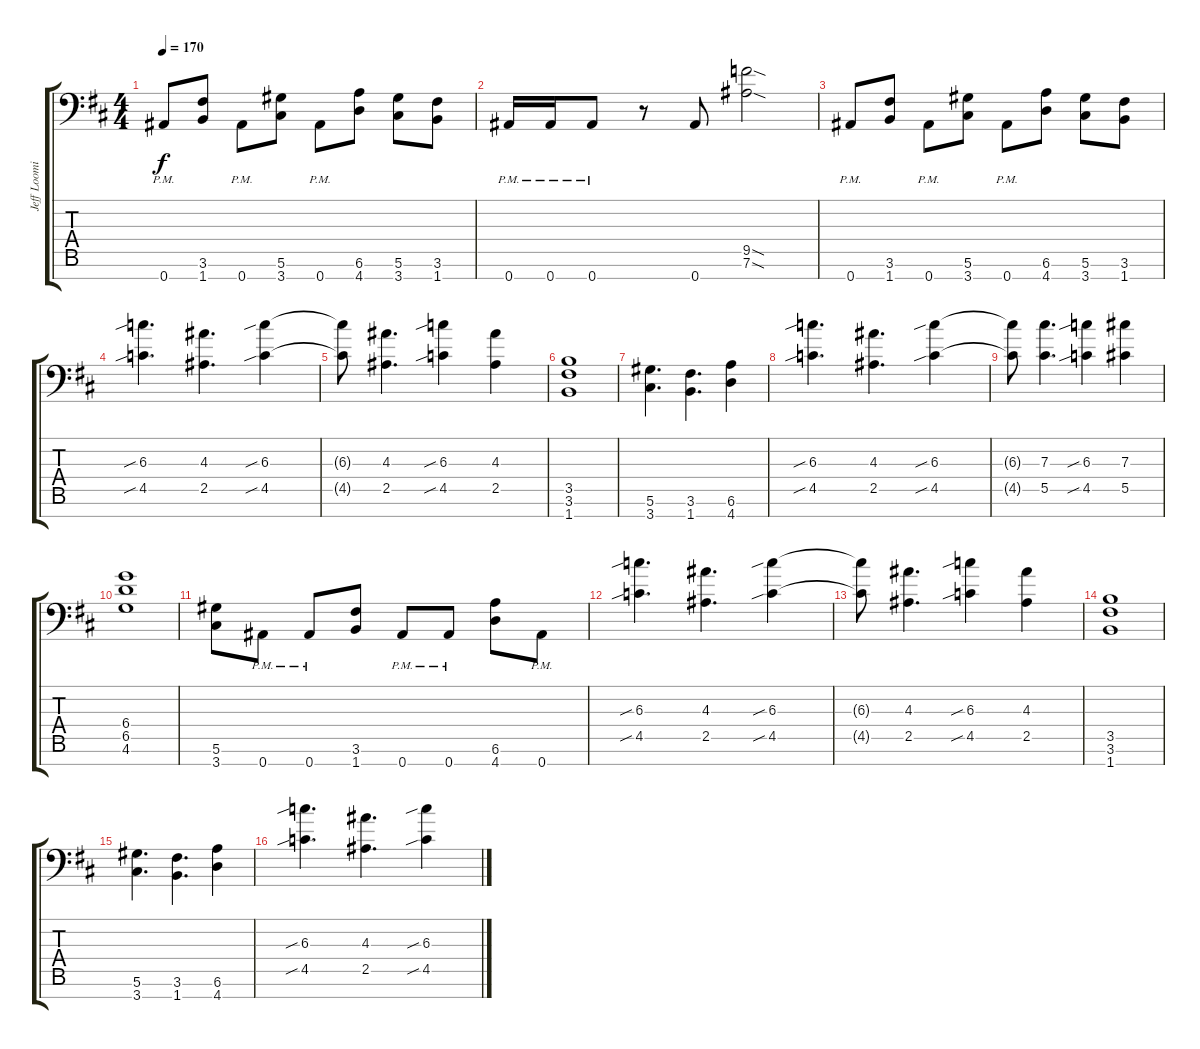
\track ("Jeff Loomis Rhythm" "Jeff Loomi") {instrument distortionguitar}
\staff {score tabs}
\tuning (Eb4 Bb3 Gb3 Db3 Ab2 Eb2 Bb1) {hide}
\ts (4 4)
\tempo 170
\clef f4
\ks d
0.7{pm}.8{dy f} (3.6 1.7).8 0.7{pm}.8 (5.6 3.7).8 0.7{pm}.8 (6.6 4.7).8 (5.6 3.7).8 (3.6 1.7).8 |
0.7{pm}.16 0.7{pm}.16 0.7{pm}.8 r.8 0.7.8 (9.5{sod} 7.6{sod}).2 |
0.7{pm}.8 (3.6 1.7).8 0.7{pm}.8 (5.6 3.7).8 0.7{pm}.8 (6.6 4.7).8 (5.6 3.7).8 (3.6 1.7).8 |
(6.3{sib} 4.5{sib}).4{d} (4.3 2.5).4{d} (6.3{sib} 4.5{sib}).4 |
(6.3{t} 4.5{t}).8 (4.3 2.5).4{d} (6.3{sib} 4.5{sib}).4 (4.3 2.5).4 |
(3.5 3.6 1.7).1 |
(5.6 3.7).4{d} (3.6 1.7).4{d} (6.6 4.7).4 |
(6.3{sib} 4.5{sib}).4{d} (4.3 2.5).4{d} (6.3{sib} 4.5{sib}).4 |
(6.3{t} 4.5{t}).8 (7.3 5.5).4{d} (6.3{sib} 4.5{sib}).4 (7.3 5.5).4 |
(6.4 6.5 4.6).1 |
(5.6 3.7).8 0.7{pm}.8 0.7{pm}.8 (3.6 1.7).8 0.7{pm}.8 0.7{pm}.8 (6.6 4.7).8 0.7{pm}.8 |
(6.3{sib} 4.5{sib}).4{d} (4.3 2.5).4{d} (6.3{sib} 4.5{sib}).4 |
(6.3{t} 4.5{t}).8 (4.3 2.5).4{d} (6.3{sib} 4.5{sib}).4 (4.3 2.5).4 |
(3.5 3.6 1.7).1 |
(5.6 3.7).4{d} (3.6 1.7).4{d} (6.6 4.7).4 |
(6.3{sib} 4.5{sib}).4{d} (4.3 2.5).4{d} (6.3{sib} 4.5{sib}).4
